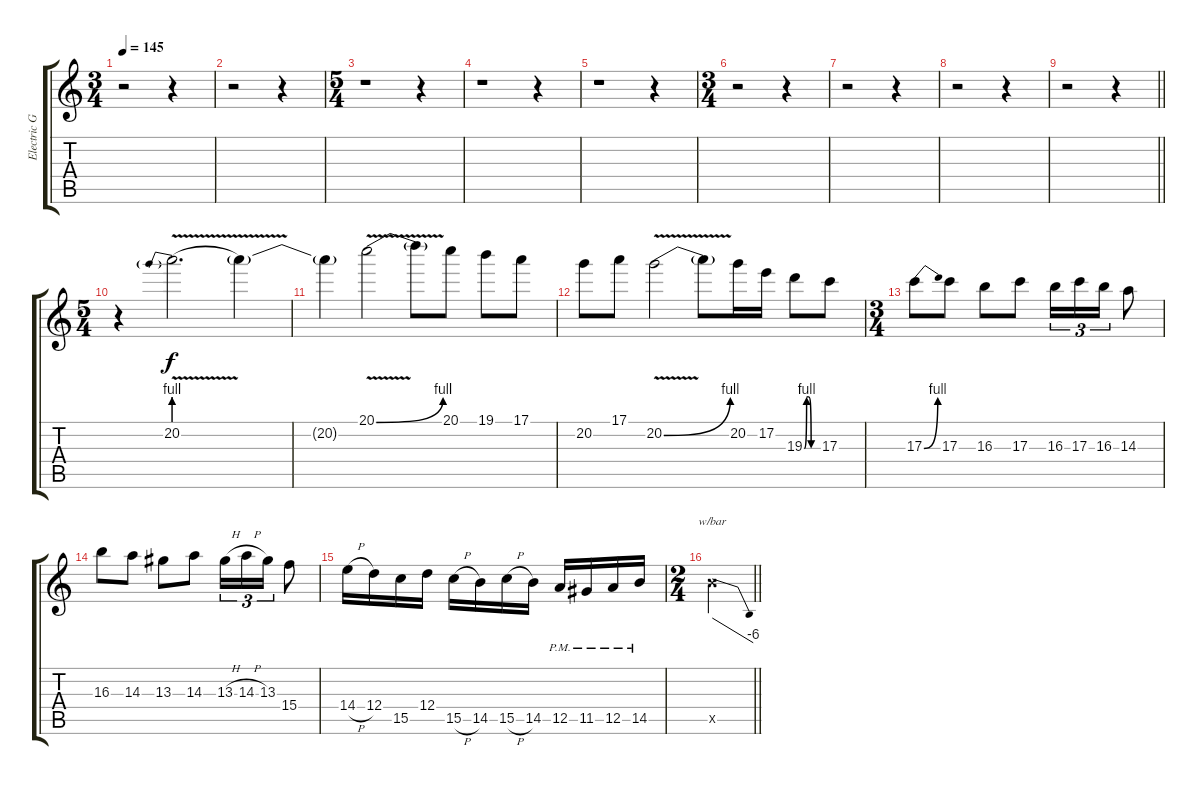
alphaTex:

\track ("Electric Guitar 1" "Electric G") {instrument overdrivenguitar}
\staff {score tabs}
\tuning (E4 B3 G3 D3 A2 E2) {hide}
\ts (3 4)
\tempo 145
\clef g2
\ks aminor
r.2{dy f} r.4 |
r.2 r.4 |
\ts (5 4)
r.1 r.4 |
r.1 r.4 |
r.1 r.4 |
\ts (3 4)
r.2 r.4 |
r.2 r.4 |
r.2 r.4 |
\barLineRight lightlight
r.2 r.4 |
\ts (5 4)
r.4 20.2{be (prebend 0 4 60 4) v}.2{d volume 16 instrument overdrivenguitar} 20.2{t}.4 |
20.2{t}.4 20.1{be (bend 0 0 60 4) v}.2 20.1{t}.8 20.1.8 19.1.8 17.1.8 |
20.2.8 17.1.8 20.2{be (bend 0 0 60 4) v}.2 20.2{t}.8 20.2.16 17.2.16 19.3{be (custom 0 0 10 4 20 4 30 0 60 0)}.8 17.3.8 |
\ts (3 4)
17.3{be (bend 0 0 60 4)}.8 17.3.8 16.3.8 17.3.8 16.3.16{tu (3 2)} 17.3.16{tu (3 2)} 16.3.16{tu (3 2)} 14.3.8 |
16.3.8 14.3.8 13.3.8 14.3.8 13.3{h}.16{tu (3 2)} 14.3{h}.16{tu (3 2)} 13.3.16{tu (3 2)} 15.4.8 |
14.4{h}.16 12.4.16 15.5.16 12.4.16 15.5{h}.16 14.5.16 15.5{h}.16 14.5.16 12.5{pm}.16 11.5{pm}.16 12.5{pm}.16 14.5{pm}.16 |
\ts (2 4)
\barLineRight lightlight
14.5{x}.2{tbe (dive default 0 0 60 -24)}
